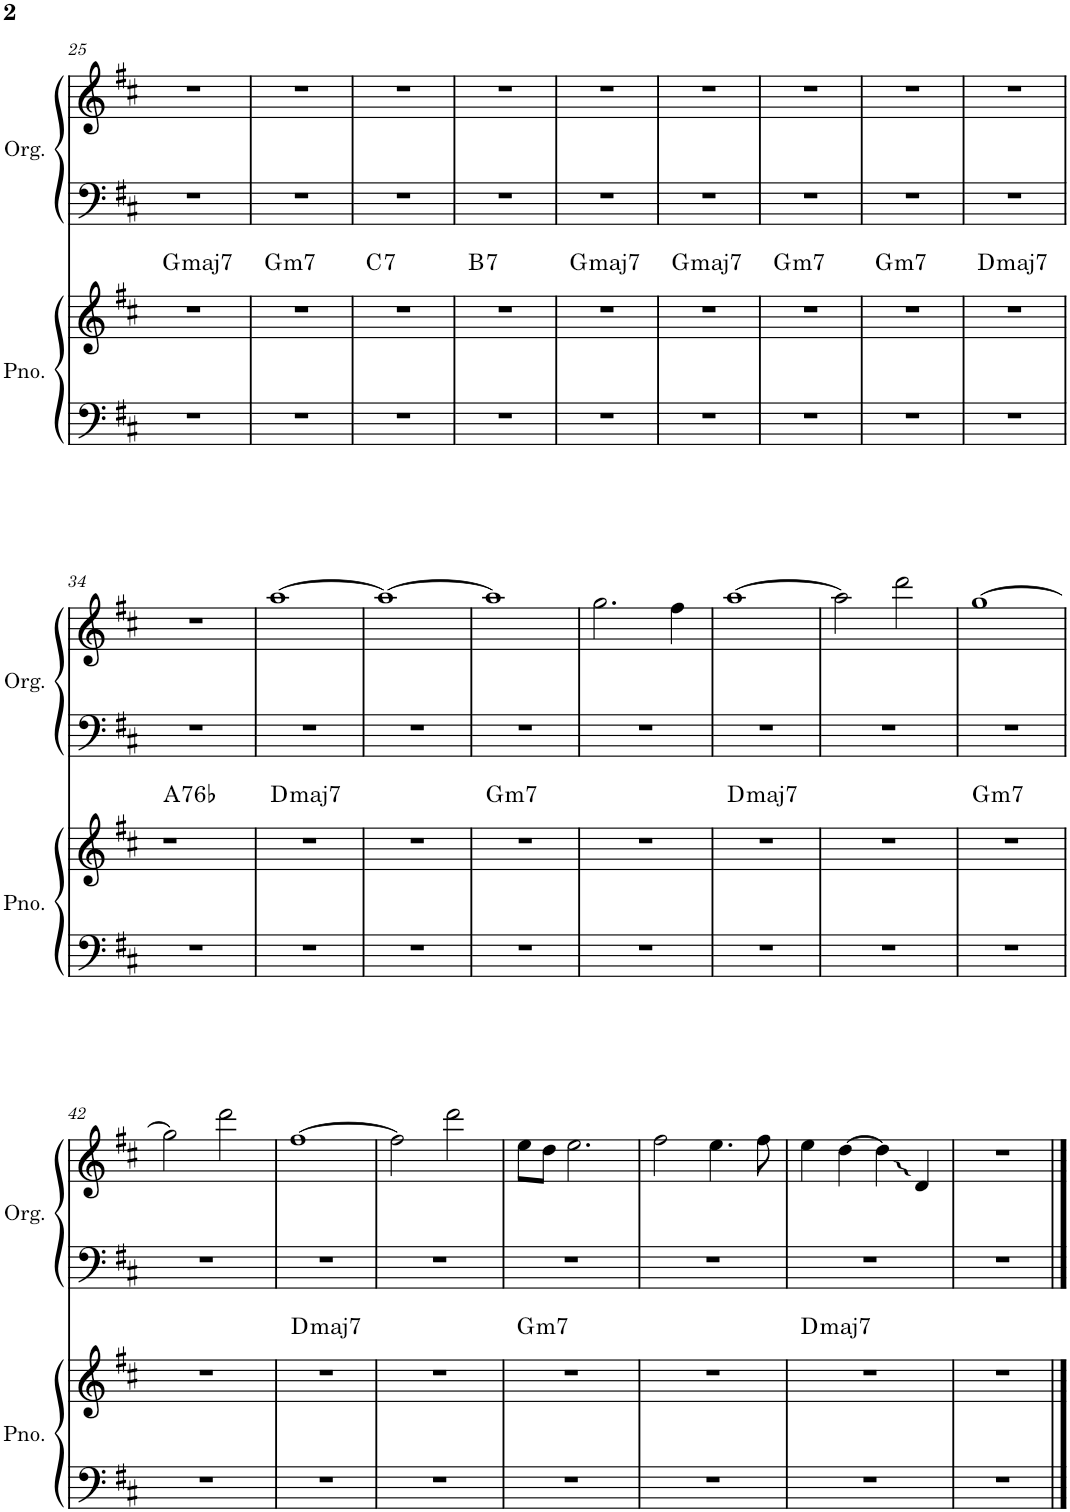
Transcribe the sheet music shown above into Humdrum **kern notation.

**kern	**kern	**harte	**kern	**kern
*part2	*part2	*part2	*part1	*part1
*staff4	*staff3	*	*staff2	*staff1
*I"Piano	*	*	*I"Organ	*
*I'Pno.	*	*	*I'Org.	*
!!LO:PB:g=z
*clefF4	*clefG2	*	*clefF4	*clefG2
*k[f#c#]	*k[f#c#]	*	*k[f#c#]	*k[f#c#]
*M4/4	*M4/4	*	*M4/4	*M4/4
=25	=25	=25	=25	=25
!	!	!LO:H:kt=maj7	!	!
1r	1r	G:maj7	1r	1r
=26	=26	=26	=26	=26
!	!	!LO:H:kt=m7	!	!
1r	1r	G:min7	1r	1r
=27	=27	=27	=27	=27
!	!	!LO:H:kt=7	!	!
1r	1r	C:7	1r	1r
=28	=28	=28	=28	=28
!	!	!LO:H:kt=7	!	!
1r	1r	B:7	1r	1r
=29	=29	=29	=29	=29
!	!	!LO:H:kt=maj7	!	!
1r	1r	G:maj7	1r	1r
=30	=30	=30	=30	=30
!	!	!LO:H:kt=maj7	!	!
1r	1r	G:maj7	1r	1r
=31	=31	=31	=31	=31
!	!	!LO:H:kt=m7	!	!
1r	1r	G:min7	1r	1r
=32	=32	=32	=32	=32
!	!	!LO:H:kt=m7	!	!
1r	1r	G:min7	1r	1r
=33	=33	=33	=33	=33
!	!	!LO:H:kt=maj7	!	!
1r	1r	D:maj7	1r	1r
!!LO:LB:g=z
=34	=34	=34	=34	=34
1r	1r	A:maj(b76)	1r	1r
=35	=35	=35	=35	=35
!	!	!LO:H:kt=maj7	!	!
1r	1r	D:maj7	1r	[1aa
=36	=36	=36	=36	=36
1r	1r	.	1r	1aa_
=37	=37	=37	=37	=37
!	!	!LO:H:kt=m7	!	!
1r	1r	G:min7	1r	1aa]
=38	=38	=38	=38	=38
1r	1r	.	1r	2.gg\
.	.	.	.	4ff#\
=39	=39	=39	=39	=39
!	!	!LO:H:kt=maj7	!	!
1r	1r	D:maj7	1r	[1aa
=40	=40	=40	=40	=40
1r	1r	.	1r	2aa\]
.	.	.	.	2ddd\
=41	=41	=41	=41	=41
!	!	!LO:H:kt=m7	!	!
1r	1r	G:min7	1r	[1gg
!!LO:LB:g=z
=42	=42	=42	=42	=42
1r	1r	.	1r	2gg\]
.	.	.	.	2ddd\
=43	=43	=43	=43	=43
!	!	!LO:H:kt=maj7	!	!
1r	1r	D:maj7	1r	[1ff#
=44	=44	=44	=44	=44
1r	1r	.	1r	2ff#\]
.	.	.	.	2ddd\
=45	=45	=45	=45	=45
!	!	!LO:H:kt=m7	!	!
1r	1r	G:min7	1r	8ee\L
.	.	.	.	8dd\J
.	.	.	.	2.ee\
=46	=46	=46	=46	=46
1r	1r	.	1r	2ff#\
.	.	.	.	4.ee\
.	.	.	.	8ff#\
=47	=47	=47	=47	=47
!	!	!LO:H:kt=maj7	!	!
1r	1r	D:maj7	1r	4ee\
.	.	.	.	[4dd\
.	.	.	.	4dd\]
.	.	.	.	4d/
=48	=48	=48	=48	=48
1r	1r	.	1r	1r
==	==	==	==	==
*-	*-	*-	*-	*-
